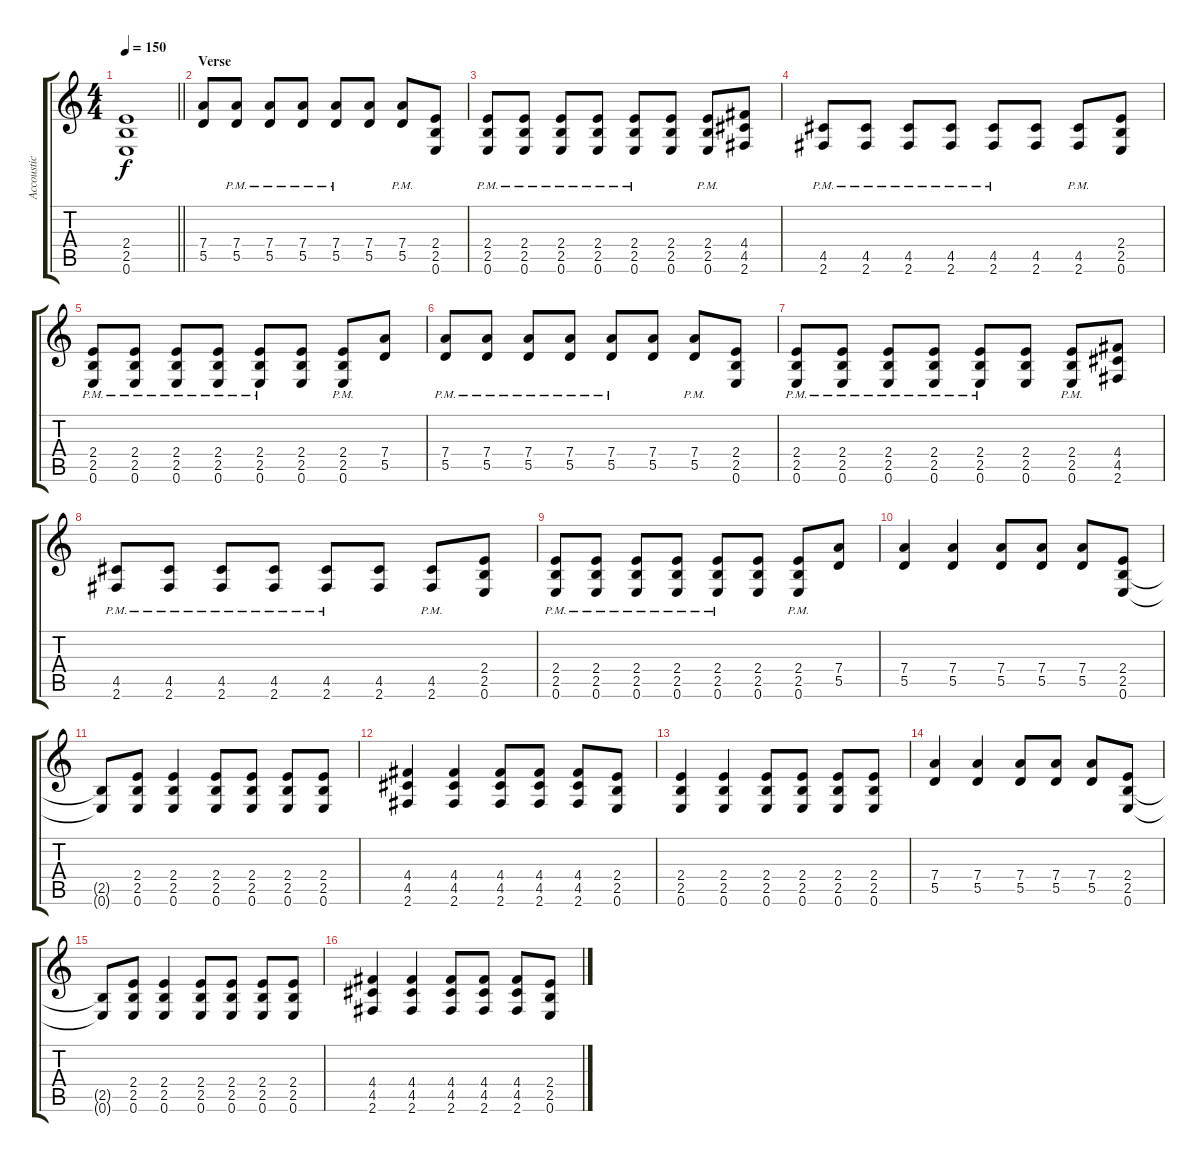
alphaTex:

\track ("Accoustic / Rhythm" "Accoustic ") {instrument overdrivenguitar}
\staff {score tabs}
\tuning (E4 B3 G3 D3 A2 E2) {hide}
\ts (4 4)
\tempo 150
\clef g2
\barLineRight lightlight
\ks c
(2.4{t} 2.5{t} 0.6{t}).1{dy f} |
\section ("" "Verse")
(7.4 5.5).8{volume 16 instrument overdrivenguitar} (7.4{pm} 5.5{pm}).8 (7.4{pm} 5.5{pm}).8 (7.4{pm} 5.5{pm}).8 (7.4{pm} 5.5{pm}).8 (7.4 5.5).8 (7.4{pm} 5.5{pm}).8 (2.4 2.5 0.6).8 |
(2.4{pm} 2.5{pm} 0.6{pm}).8 (2.4{pm} 2.5{pm} 0.6{pm}).8 (2.4{pm} 2.5{pm} 0.6{pm}).8 (2.4{pm} 2.5{pm} 0.6{pm}).8 (2.4{pm} 2.5{pm} 0.6{pm}).8 (2.4 2.5 0.6).8 (2.4{pm} 2.5{pm} 0.6{pm}).8 (4.4 4.5 2.6).8 |
(4.5{pm} 2.6{pm}).8 (4.5{pm} 2.6{pm}).8 (4.5{pm} 2.6{pm}).8 (4.5{pm} 2.6{pm}).8 (4.5{pm} 2.6{pm}).8 (4.5 2.6).8 (4.5{pm} 2.6{pm}).8 (2.4 2.5 0.6).8 |
(2.4{pm} 2.5{pm} 0.6{pm}).8 (2.4{pm} 2.5{pm} 0.6{pm}).8 (2.4{pm} 2.5{pm} 0.6{pm}).8 (2.4{pm} 2.5{pm} 0.6{pm}).8 (2.4{pm} 2.5{pm} 0.6{pm}).8 (2.4 2.5 0.6).8 (2.4{pm} 2.5{pm} 0.6{pm}).8 (7.4 5.5).8 |
(7.4{pm} 5.5{pm}).8 (7.4{pm} 5.5{pm}).8 (7.4{pm} 5.5{pm}).8 (7.4{pm} 5.5{pm}).8 (7.4{pm} 5.5{pm}).8 (7.4 5.5).8 (7.4{pm} 5.5{pm}).8 (2.4 2.5 0.6).8 |
(2.4{pm} 2.5{pm} 0.6{pm}).8 (2.4{pm} 2.5{pm} 0.6{pm}).8 (2.4{pm} 2.5{pm} 0.6{pm}).8 (2.4{pm} 2.5{pm} 0.6{pm}).8 (2.4{pm} 2.5{pm} 0.6{pm}).8 (2.4 2.5 0.6).8 (2.4{pm} 2.5{pm} 0.6{pm}).8 (4.4 4.5 2.6).8 |
(4.5{pm} 2.6{pm}).8 (4.5{pm} 2.6{pm}).8 (4.5{pm} 2.6{pm}).8 (4.5{pm} 2.6{pm}).8 (4.5{pm} 2.6{pm}).8 (4.5 2.6).8 (4.5{pm} 2.6{pm}).8 (2.4 2.5 0.6).8 |
(2.4{pm} 2.5{pm} 0.6{pm}).8 (2.4{pm} 2.5{pm} 0.6{pm}).8 (2.4{pm} 2.5{pm} 0.6{pm}).8 (2.4{pm} 2.5{pm} 0.6{pm}).8 (2.4{pm} 2.5{pm} 0.6{pm}).8 (2.4 2.5 0.6).8 (2.4{pm} 2.5{pm} 0.6{pm}).8 (7.4 5.5).8 |
(7.4 5.5).4 (7.4 5.5).4 (7.4 5.5).8 (7.4 5.5).8 (7.4 5.5).8 (2.4 2.5 0.6).8 |
(2.5{t} 0.6{t}).8 (2.4 2.5 0.6).8 (2.4 2.5 0.6).4 (2.4 2.5 0.6).8 (2.4 2.5 0.6).8 (2.4 2.5 0.6).8 (2.4 2.5 0.6).8 |
(4.4 4.5 2.6).4 (4.4 4.5 2.6).4 (4.4 4.5 2.6).8 (4.4 4.5 2.6).8 (4.4 4.5 2.6).8 (2.4 2.5 0.6).8 |
(2.4 2.5 0.6).4 (2.4 2.5 0.6).4 (2.4 2.5 0.6).8 (2.4 2.5 0.6).8 (2.4 2.5 0.6).8 (2.4 2.5 0.6).8 |
(7.4 5.5).4 (7.4 5.5).4 (7.4 5.5).8 (7.4 5.5).8 (7.4 5.5).8 (2.4 2.5 0.6).8 |
(2.5{t} 0.6{t}).8 (2.4 2.5 0.6).8 (2.4 2.5 0.6).4 (2.4 2.5 0.6).8 (2.4 2.5 0.6).8 (2.4 2.5 0.6).8 (2.4 2.5 0.6).8 |
(4.4 4.5 2.6).4 (4.4 4.5 2.6).4 (4.4 4.5 2.6).8 (4.4 4.5 2.6).8 (4.4 4.5 2.6).8 (2.4 2.5 0.6).8
